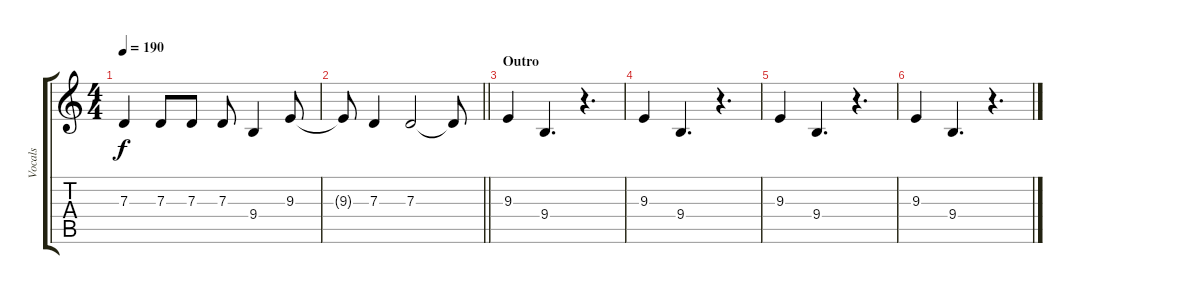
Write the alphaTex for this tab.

\track ("Vocals" "Vocals") {instrument altosax}
\staff {score tabs}
\tuning (E4 B3 G3 D3 A2 E2) {hide}
\ts (4 4)
\tempo 190
\clef g2
\ks c
7.3.4{dy f} 7.3.8 7.3.8 7.3.8 9.4.4 9.3.8 |
\barLineRight lightlight
9.3{t}.8 7.3.4 7.3.2 7.3{t}.8 |
\section ("" "Outro")
9.3.4 9.4.4{d} r.4{d} |
9.3.4 9.4.4{d} r.4{d} |
9.3.4 9.4.4{d} r.4{d} |
9.3.4 9.4.4{d} r.4{d}
